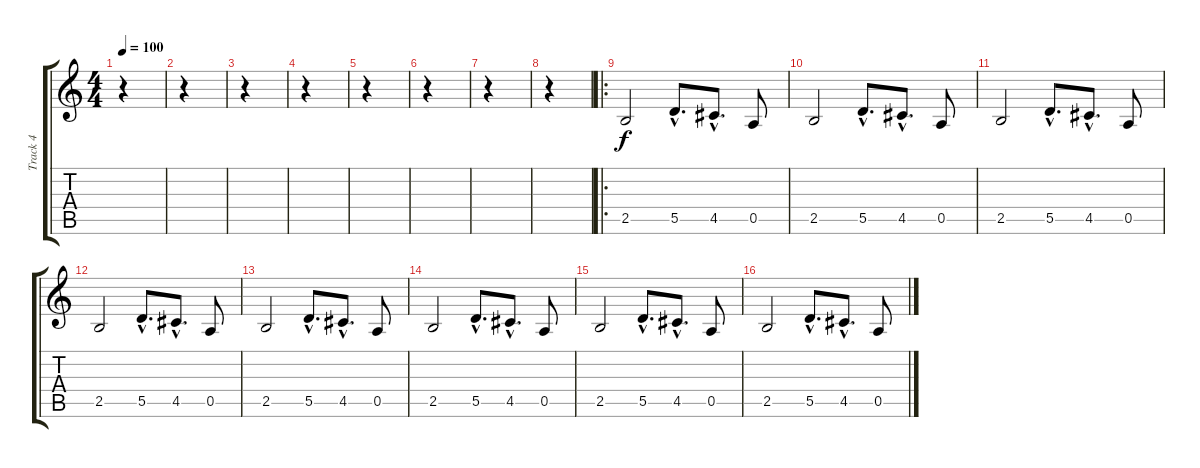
\track ("Track 4" "Track 4") {instrument electricguitarclean}
\staff {score tabs}
\tuning (E4 B3 G3 D3 A2 E2) {hide}
\ts (4 4)
\tempo 100
\clef g2
\ks c
r.4{dy f instrument electricguitarclean} |
r.4 |
r.4 |
r.4 |
r.4 |
r.4 |
r.4 |
r.4 |
\ro
2.5.2 5.5{hac}.8{d} 4.5{hac}.8{d} 0.5.8 |
2.5.2 5.5{hac}.8{d} 4.5{hac}.8{d} 0.5.8 |
2.5.2 5.5{hac}.8{d} 4.5{hac}.8{d} 0.5.8 |
2.5.2 5.5{hac}.8{d} 4.5{hac}.8{d} 0.5.8 |
2.5.2 5.5{hac}.8{d} 4.5{hac}.8{d} 0.5.8 |
2.5.2 5.5{hac}.8{d} 4.5{hac}.8{d} 0.5.8 |
2.5.2 5.5{hac}.8{d} 4.5{hac}.8{d} 0.5.8 |
2.5.2 5.5{hac}.8{d} 4.5{hac}.8{d} 0.5.8
